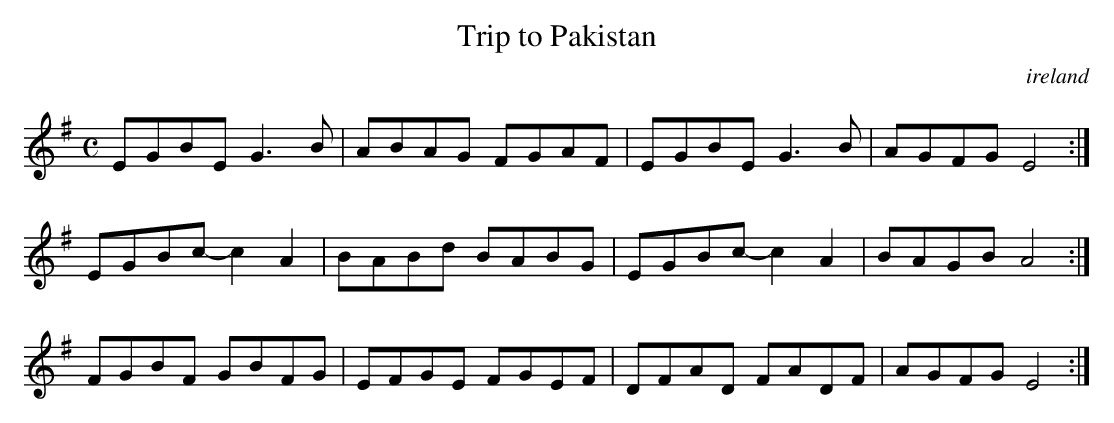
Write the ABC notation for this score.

X:1
T:Trip to Pakistan
O:ireland
M:C
L:1/8
K:E Minor
EGBE G3B|ABAG FGAF|EGBE G3B|AGFG E4:|!
EGBc-c2A2|BABd BABG|EGBc-c2A2|BAGB A4:|!
FGBF GBFG|EFGE FGEF|DFAD FADF|AGFG E4:|!
